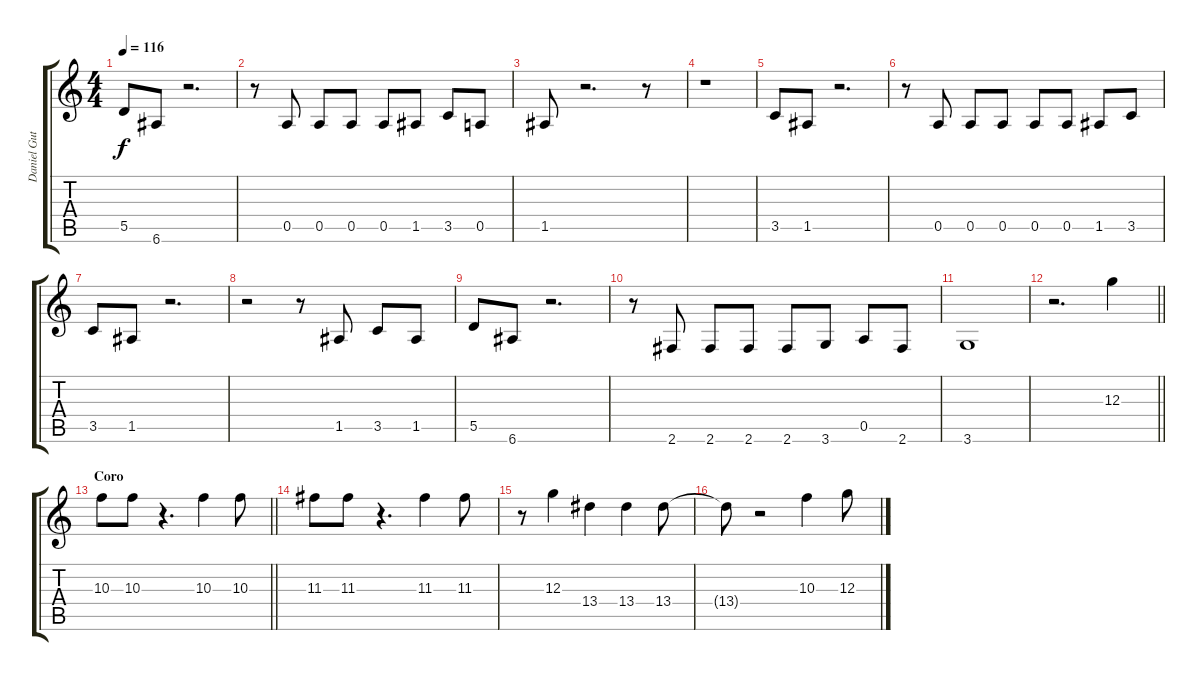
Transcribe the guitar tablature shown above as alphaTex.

\track ("Daniel Gutiérrez (Voz)" "Daniel Gut") {instrument acousticguitarsteel}
\staff {score tabs}
\tuning (E4 B3 G3 D3 A2 E2) {hide}
\ts (4 4)
\tempo 116
\clef g2
\ks c
5.5.8{dy f} 6.6.8 r.2{d} |
r.8 0.5.8 0.5.8 0.5.8 0.5.8 1.5.8 3.5.8 0.5.8 |
1.5.8 r.2{d} r.8 |
r.1 |
3.5.8 1.5.8 r.2{d} |
r.8 0.5.8 0.5.8 0.5.8 0.5.8 0.5.8 1.5.8 3.5.8 |
3.5.8 1.5.8 r.2{d} |
r.2 r.8 1.5.8 3.5.8 1.5.8 |
5.5.8 6.6.8 r.2{d} |
r.8 2.6.8 2.6.8 2.6.8 2.6.8 3.6.8 0.5.8 2.6.8 |
3.6.1 |
\barLineRight lightlight
r.2{d} 12.3.4 |
\section ("" "Coro")
\barLineRight lightlight
10.3.8 10.3.8 r.4{d} 10.3.4 10.3.8 |
11.3.8 11.3.8 r.4{d} 11.3.4 11.3.8 |
r.8 12.3.4 13.4.4 13.4.4 13.4.8 |
13.4{t}.8 r.2 10.3.4 12.3.8
